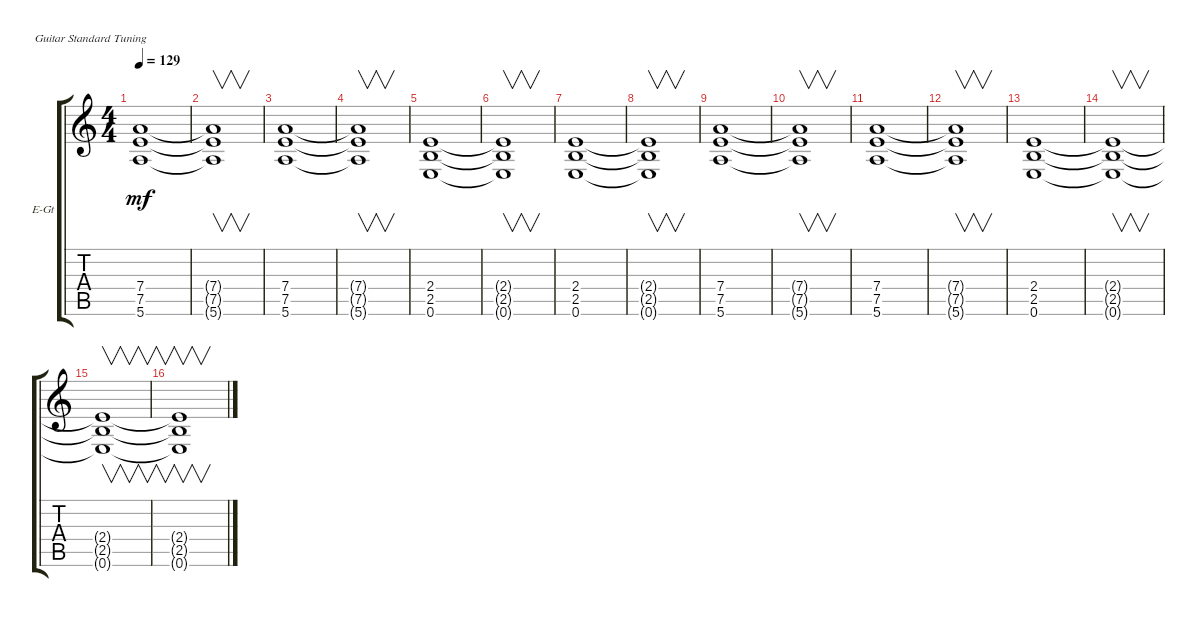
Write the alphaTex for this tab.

\defaultSystemsLayout 4
\bracketExtendMode groupsimilarinstruments
\firstSystemTrackNameOrientation horizontal
\otherSystemsTrackNameOrientation horizontal
\track ("Guitar" "E-Gt") {instrument overdrivenguitar}
\staff {score tabs}
\tuning (E4 B3 G3 D3 A2 E2)
\ts (4 4)
\tempo 129
\clef g2
\ks c
(5.6 7.5 7.4).1{dy mf} |
(5.6{t} 7.5{t} 7.4{t}).1{v} |
(5.6 7.5 7.4).1 |
(5.6{t} 7.5{t} 7.4{t}).1{v} |
(0.6 2.5 2.4).1 |
(2.4{t} 2.5{t} 0.6{t}).1{v} |
(0.6 2.5 2.4).1 |
(2.4{t} 2.5{t} 0.6{t}).1{v} |
(5.6 7.5 7.4).1 |
(5.6{t} 7.5{t} 7.4{t}).1{v} |
(5.6 7.5 7.4).1 |
(5.6{t} 7.5{t} 7.4{t}).1{v} |
(0.6 2.5 2.4).1 |
(2.4{t} 2.5{t} 0.6{t}).1{v} |
(0.6{t} 2.5{t} 2.4{t}).1{v} |
(2.4{t} 2.5{t} 0.6{t}).1{v}
